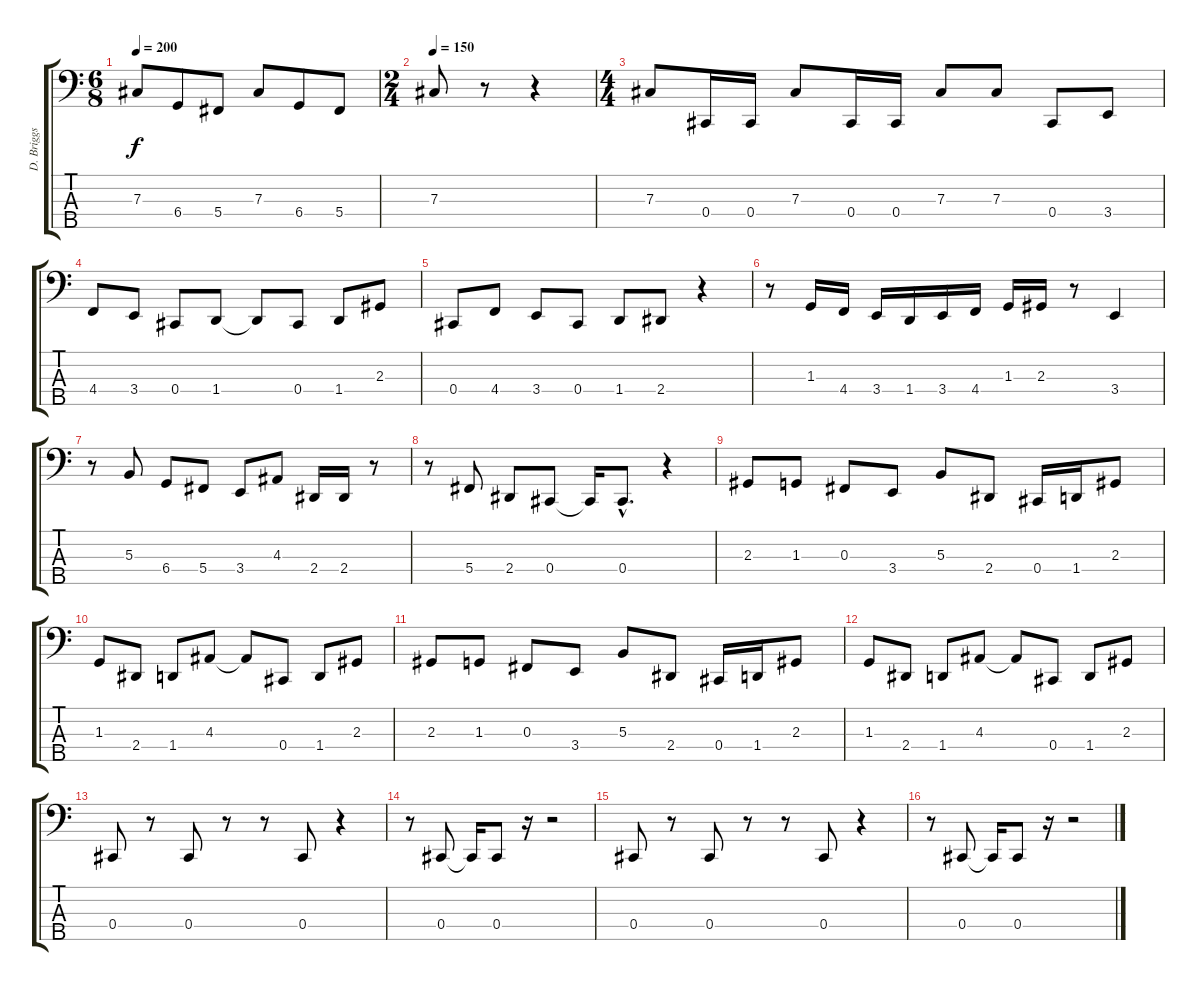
\track ("D. Briggs Bass" "D. Briggs ") {instrument electricbassfinger}
\staff {score tabs}
\tuning (E2 B1 Gb1 Db1 Ab0) {hide}
\ts (6 8)
\tempo 200
\clef f4
\ks c
7.3.8{dy f} 6.4.8 5.4.8 7.3.8 6.4.8 5.4.8 |
\ts (2 4)
\tempo 150
7.3.8 r.8 r.4 |
\ts (4 4)
7.3.8 0.4.16 0.4.16 7.3.8 0.4.16 0.4.16 7.3.8 7.3.8 0.4.8 3.4.8 |
4.4.8 3.4.8 0.4.8 1.4.8 1.4{t}.8 0.4.8 1.4.8 2.3.8 |
0.4.8 4.4.8 3.4.8 0.4.8 1.4.8 2.4.8 r.4 |
r.8 1.3.16 4.4.16 3.4.16 1.4.16 3.4.16 4.4.16 1.3.16 2.3.16 r.8 3.4.4 |
r.8 5.3.8 6.4.8 5.4.8 3.4.8 4.3.8 2.4.16 2.4.16 r.8 |
r.8 5.4.8 2.4.8 0.4.8 0.4{t}.16 0.4{hac}.8{d} r.4 |
2.3.8 1.3.8 0.3.8 3.4.8 5.3.8 2.4.8 0.4.16 1.4.16 2.3.8 |
1.3.8 2.4.8 1.4.8 4.3.8 4.3{t}.8 0.4.8 1.4.8 2.3.8 |
2.3.8 1.3.8 0.3.8 3.4.8 5.3.8 2.4.8 0.4.16 1.4.16 2.3.8 |
1.3.8 2.4.8 1.4.8 4.3.8 4.3{t}.8 0.4.8 1.4.8 2.3.8 |
0.4.8 r.8 0.4.8 r.8 r.8 0.4.8 r.4 |
r.8 0.4.8 0.4{t}.16 0.4.8 r.16 r.2 |
0.4.8 r.8 0.4.8 r.8 r.8 0.4.8 r.4 |
r.8 0.4.8 0.4{t}.16 0.4.8 r.16 r.2
